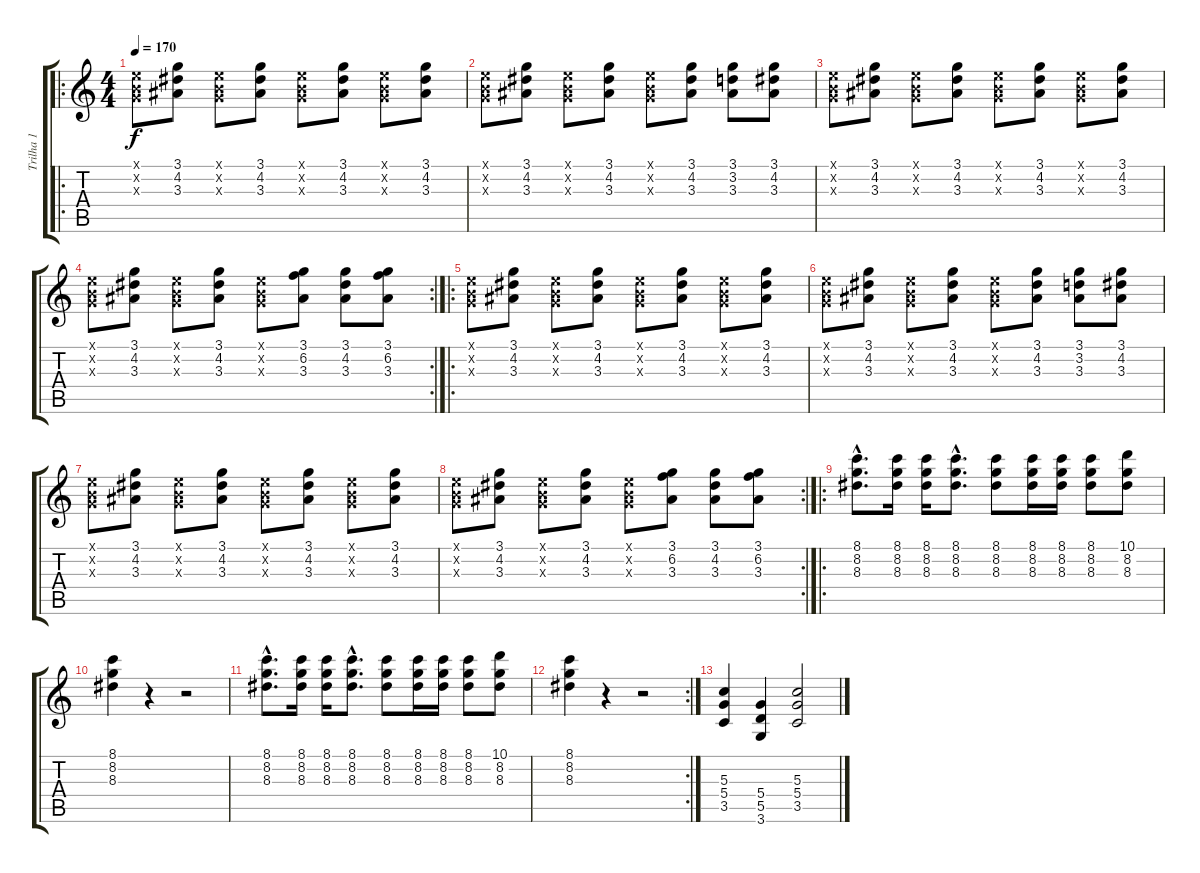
\track ("Trilha 1" "Trilha 1") {instrument electricguitarclean}
\staff {score tabs}
\tuning (E4 B3 G3 D3 A2 E2) {hide}
\ro
\ts (4 4)
\tempo 170
\clef g2
\ks c
(0.1{x} 0.2{x} 0.3{x}).8{dy f instrument electricguitarclean} (3.1 4.2 3.3).8 (0.1{x} 0.2{x} 0.3{x}).8 (3.1 4.2 3.3).8 (0.1{x} 0.2{x} 0.3{x}).8 (3.1 4.2 3.3).8 (0.1{x} 0.2{x} 0.3{x}).8 (3.1 4.2 3.3).8 |
(0.1{x} 0.2{x} 0.3{x}).8 (3.1 4.2 3.3).8 (0.1{x} 0.2{x} 0.3{x}).8 (3.1 4.2 3.3).8 (0.1{x} 0.2{x} 0.3{x}).8 (3.1 4.2 3.3).8 (3.1 3.2 3.3).8 (3.1 4.2 3.3).8 |
(0.1{x} 0.2{x} 0.3{x}).8 (3.1 4.2 3.3).8 (0.1{x} 0.2{x} 0.3{x}).8 (3.1 4.2 3.3).8 (0.1{x} 0.2{x} 0.3{x}).8 (3.1 4.2 3.3).8 (0.1{x} 0.2{x} 0.3{x}).8 (3.1 4.2 3.3).8 |
\rc 2
(0.1{x} 0.2{x} 0.3{x}).8 (3.1 4.2 3.3).8 (0.1{x} 0.2{x} 0.3{x}).8 (3.1 4.2 3.3).8 (0.1{x} 0.2{x} 0.3{x}).8 (3.1 6.2 3.3).8 (3.1 4.2 3.3).8 (3.1 6.2 3.3).8 |
\ro
(0.1{x} 0.2{x} 0.3{x}).8 (3.1 4.2 3.3).8 (0.1{x} 0.2{x} 0.3{x}).8 (3.1 4.2 3.3).8 (0.1{x} 0.2{x} 0.3{x}).8 (3.1 4.2 3.3).8 (0.1{x} 0.2{x} 0.3{x}).8 (3.1 4.2 3.3).8 |
(0.1{x} 0.2{x} 0.3{x}).8 (3.1 4.2 3.3).8 (0.1{x} 0.2{x} 0.3{x}).8 (3.1 4.2 3.3).8 (0.1{x} 0.2{x} 0.3{x}).8 (3.1 4.2 3.3).8 (3.1 3.2 3.3).8 (3.1 4.2 3.3).8 |
(0.1{x} 0.2{x} 0.3{x}).8 (3.1 4.2 3.3).8 (0.1{x} 0.2{x} 0.3{x}).8 (3.1 4.2 3.3).8 (0.1{x} 0.2{x} 0.3{x}).8 (3.1 4.2 3.3).8 (0.1{x} 0.2{x} 0.3{x}).8 (3.1 4.2 3.3).8 |
\rc 2
(0.1{x} 0.2{x} 0.3{x}).8 (3.1 4.2 3.3).8 (0.1{x} 0.2{x} 0.3{x}).8 (3.1 4.2 3.3).8 (0.1{x} 0.2{x} 0.3{x}).8 (3.1 6.2 3.3).8 (3.1 4.2 3.3).8 (3.1 6.2 3.3).8 |
\ro
(8.1{hac} 8.2{hac} 8.3{hac}).8{d} (8.1 8.2 8.3).16 (8.1 8.2 8.3).16 (8.1{hac} 8.2{hac} 8.3{hac}).8{d} (8.1 8.2 8.3).8 (8.1 8.2 8.3).16 (8.1 8.2 8.3).16 (8.1 8.2 8.3).8 (10.1 8.2 8.3).8 |
(8.1 8.2 8.3).4 r.4 r.2 |
(8.1{hac} 8.2{hac} 8.3{hac}).8{d} (8.1 8.2 8.3).16 (8.1 8.2 8.3).16 (8.1{hac} 8.2{hac} 8.3{hac}).8{d} (8.1 8.2 8.3).8 (8.1 8.2 8.3).16 (8.1 8.2 8.3).16 (8.1 8.2 8.3).8 (10.1 8.2 8.3).8 |
\rc 2
(8.1 8.2 8.3).4 r.4 r.2 |
(5.3 5.4 3.5).4 (5.4 5.5 3.6).4 (5.3 5.4 3.5).2
